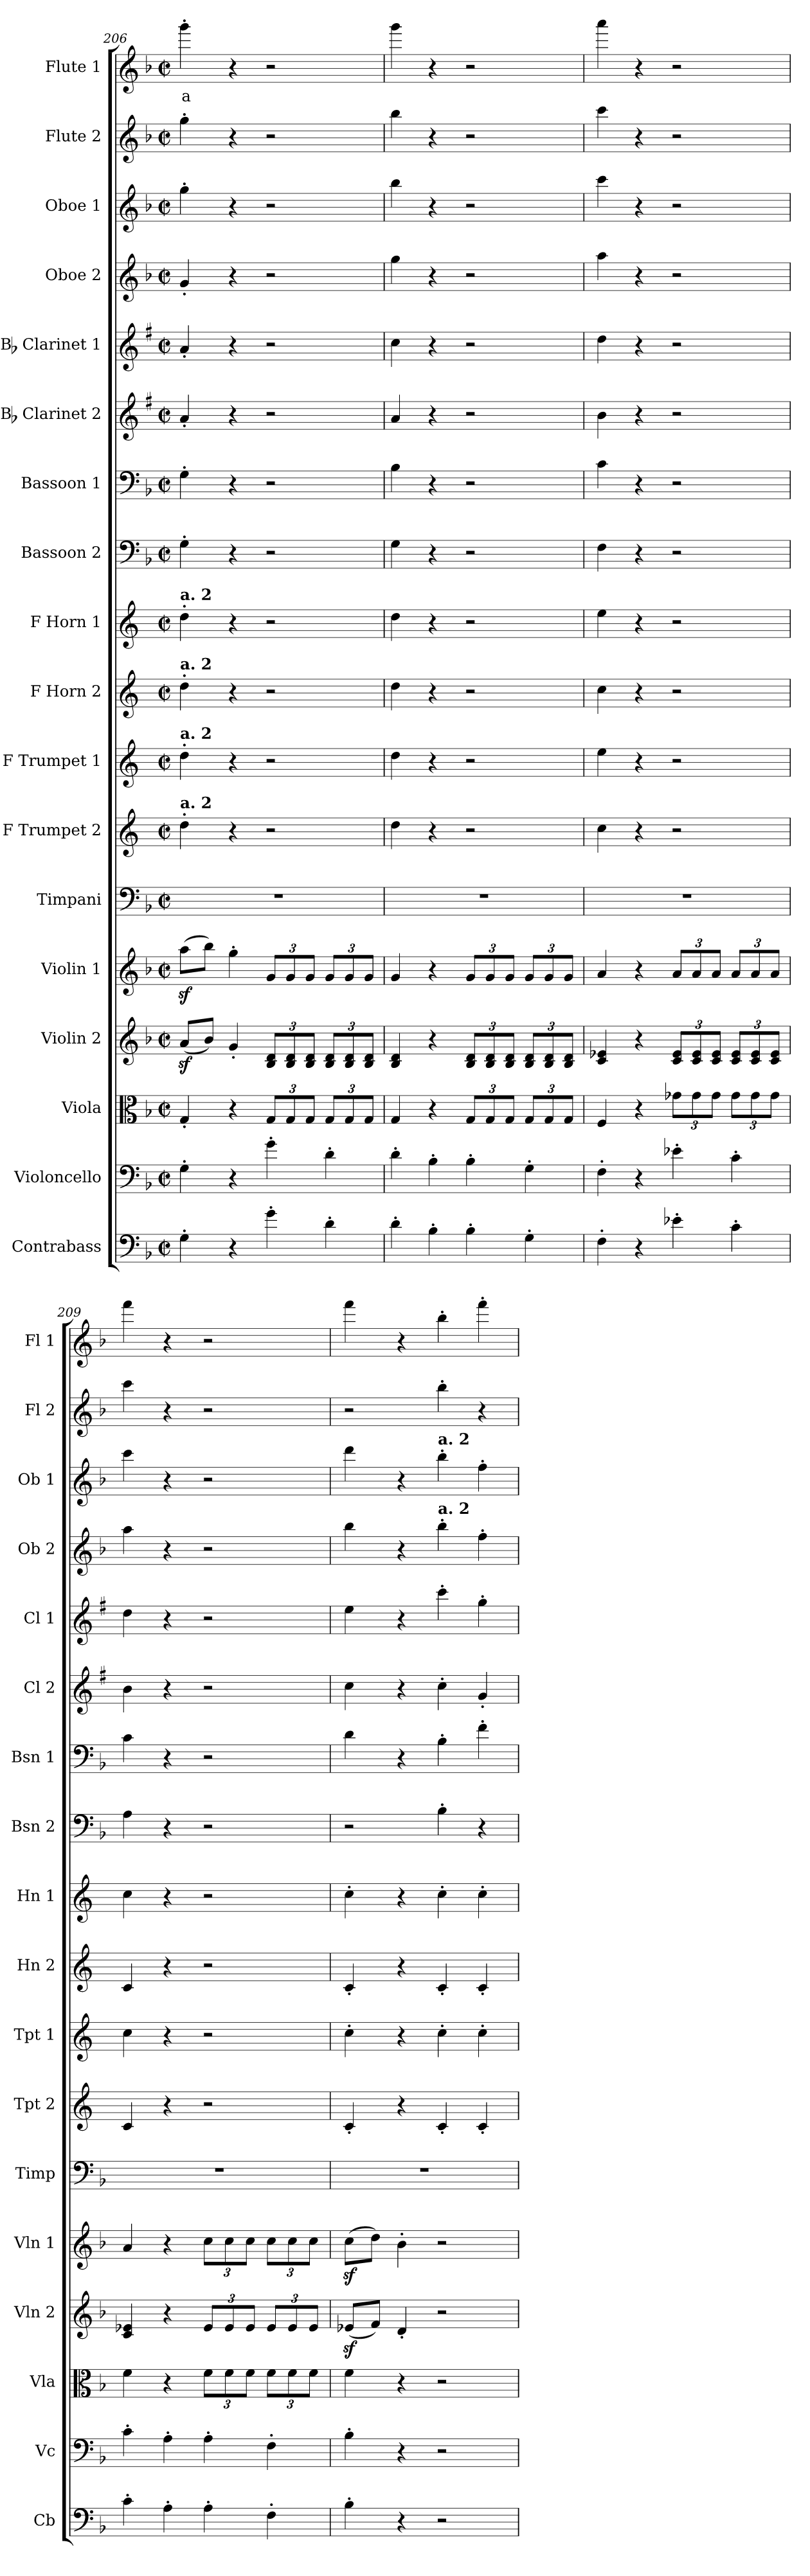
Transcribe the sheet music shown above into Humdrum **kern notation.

**kern	**kern	**kern	**kern	**kern	**kern	**kern	**kern	**kern	**kern	**kern	**kern	**kern	**kern	**kern	**kern	**kern	**kern	**text
*part18	*part17	*part16	*part15	*part14	*part13	*part12	*part11	*part10	*part9	*part8	*part7	*part6	*part5	*part4	*part3	*part2	*part1	*part1
*staff18	*staff17	*staff16	*staff15	*staff14	*staff13	*staff12	*staff11	*staff10	*staff9	*staff8	*staff7	*staff6	*staff5	*staff4	*staff3	*staff2	*staff1	*staff1
*I"Contrabass	*I"Violoncello	*I"Viola	*I"Violin 2	*I"Violin 1	*I"Timpani	*I"F Trumpet 2	*I"F Trumpet 1	*I"F Horn 2	*I"F Horn 1	*I"Bassoon 2	*I"Bassoon 1	*I"Bb Clarinet 2	*I"Bb Clarinet 1	*I"Oboe 2	*I"Oboe 1	*I"Flute 2	*I"Flute 1	*
*I'Cb	*I'Vc	*I'Vla	*I'Vln 2	*I'Vln 1	*I'Timp	*I'Tpt 2	*I'Tpt 1	*I'Hn 2	*I'Hn 1	*I'Bsn 2	*I'Bsn 1	*I'Cl 2	*I'Cl 1	*I'Ob 2	*I'Ob 1	*I'Fl 2	*I'Fl 1	*
*clefF4	*clefF4	*clefC3	*clefG2	*clefG2	*clefF4	*clefG2	*clefG2	*clefG2	*clefG2	*clefF4	*clefF4	*clefG2	*clefG2	*clefG2	*clefG2	*clefG2	*clefG2	*
*ITrd7c12	*	*	*	*	*	*ITrd-3c-5	*ITrd-3c-5	*ITrd4c7	*ITrd4c7	*	*	*ITrd1c2	*ITrd1c2	*	*	*	*	*
*k[b-]	*k[b-]	*k[b-]	*k[b-]	*k[b-]	*k[b-]	*k[b-]	*k[b-]	*k[b-]	*k[b-]	*k[b-]	*k[b-]	*k[b-]	*k[b-]	*k[b-]	*k[b-]	*k[b-]	*k[b-]	*
*M2/2	*M2/2	*M2/2	*M2/2	*M2/2	*M2/2	*M2/2	*M2/2	*M2/2	*M2/2	*M2/2	*M2/2	*M2/2	*M2/2	*M2/2	*M2/2	*M2/2	*M2/2	*
*met(c|)	*met(c|)	*met(c|)	*met(c|)	*met(c|)	*met(c|)	*met(c|)	*met(c|)	*met(c|)	*met(c|)	*met(c|)	*met(c|)	*met(c|)	*met(c|)	*met(c|)	*met(c|)	*met(c|)	*met(c|)	*
=206	=206	=206	=206	=206	=206	=206	=206	=206	=206	=206	=206	=206	=206	=206	=206	=206	=206	=206
!	!	!	!	!	!	!	!	!	!LO:TX:a:B:t=a. 2	!	!	!	!	!	!	!	!	!
!	!	!	!	!	!	!	!	!LO:TX:a:B:t=a. 2	!	!	!	!	!	!	!	!	!	!
!	!	!	!	!	!	!	!LO:TX:a:B:t=a. 2	!	!	!	!	!	!	!	!	!	!	!
!	!	!	!	!	!	!LO:TX:a:B:t=a. 2	!	!	!	!	!	!	!	!	!	!	!	!
!	!	!	!	!	!	!	!	!	!	!	!	!	!	!	!	!	!	!LO:LY:b:color=#FF0000
4GG'\	4G'\	4G'/	(8az</L	(8aaz<\L	1r	4gg'\	4gg'\	4g'\	4g'\	4G'\	4G'\	4g'/	4g'/	4g'/	4gg'\	4gg'\	4ggg'\	a
.	.	.	8b-/J)	8bb-\J)	.	.	.	.	.	.	.	.	.	.	.	.	.	.
4r	4r	4r	4g'/	4gg'\	.	4r	4r	4r	4r	4r	4r	4r	4r	4r	4r	4r	4r	.
*	*	*Xbrackettup	*Xbrackettup	*Xbrackettup	*	*	*	*	*	*	*	*	*	*	*	*	*	*
4G'\	4g'\	12G/L	12B-/ 12d/L	12g/L	.	2r	2r	2r	2r	2r	2r	2r	2r	2r	2r	2r	2r	.
.	.	12G/	12B-/ 12d/	12g/	.	.	.	.	.	.	.	.	.	.	.	.	.	.
.	.	12G/J	12B-/ 12d/J	12g/J	.	.	.	.	.	.	.	.	.	.	.	.	.	.
4D'\	4d'\	12G/L	12B-/ 12d/L	12g/L	.	.	.	.	.	.	.	.	.	.	.	.	.	.
.	.	12G/	12B-/ 12d/	12g/	.	.	.	.	.	.	.	.	.	.	.	.	.	.
.	.	12G/J	12B-/ 12d/J	12g/J	.	.	.	.	.	.	.	.	.	.	.	.	.	.
=207	=207	=207	=207	=207	=207	=207	=207	=207	=207	=207	=207	=207	=207	=207	=207	=207	=207	=207
4D'\	4d'\	4G/	4B-/ 4d/	4g/	1r	4gg\	4gg\	4g\	4g\	4G\	4B-\	4g/	4b-\	4gg\	4bb-\	4bb-\	4ggg\	.
4BB-'\	4B-'\	4r	4r	4r	.	4r	4r	4r	4r	4r	4r	4r	4r	4r	4r	4r	4r	.
4BB-'\	4B-'\	12G/L	12B-/ 12d/L	12g/L	.	2r	2r	2r	2r	2r	2r	2r	2r	2r	2r	2r	2r	.
.	.	12G/	12B-/ 12d/	12g/	.	.	.	.	.	.	.	.	.	.	.	.	.	.
.	.	12G/J	12B-/ 12d/J	12g/J	.	.	.	.	.	.	.	.	.	.	.	.	.	.
4GG'\	4G'\	12G/L	12B-/ 12d/L	12g/L	.	.	.	.	.	.	.	.	.	.	.	.	.	.
.	.	12G/	12B-/ 12d/	12g/	.	.	.	.	.	.	.	.	.	.	.	.	.	.
.	.	12G/J	12B-/ 12d/J	12g/J	.	.	.	.	.	.	.	.	.	.	.	.	.	.
=208	=208	=208	=208	=208	=208	=208	=208	=208	=208	=208	=208	=208	=208	=208	=208	=208	=208	=208
4FF'\	4F'\	4F/	4c/ 4e-X/	4a/	1r	4ff\	4aa\	4f\	4a\	4F\	4c\	4a\	4cc\	4aa\	4ccc\	4ccc\	4aaa\	.
4r	4r	4r	4r	4r	.	4r	4r	4r	4r	4r	4r	4r	4r	4r	4r	4r	4r	.
4E-X'\	4e-X'\	12g-X\L	12c/ 12e-/L	12a/L	.	2r	2r	2r	2r	2r	2r	2r	2r	2r	2r	2r	2r	.
.	.	12g-\	12c/ 12e-/	12a/	.	.	.	.	.	.	.	.	.	.	.	.	.	.
.	.	12g-\J	12c/ 12e-/J	12a/J	.	.	.	.	.	.	.	.	.	.	.	.	.	.
4C'\	4c'\	12g-\L	12c/ 12e-/L	12a/L	.	.	.	.	.	.	.	.	.	.	.	.	.	.
.	.	12g-\	12c/ 12e-/	12a/	.	.	.	.	.	.	.	.	.	.	.	.	.	.
.	.	12g-\J	12c/ 12e-/J	12a/J	.	.	.	.	.	.	.	.	.	.	.	.	.	.
!!LO:PB:g=z
=209	=209	=209	=209	=209	=209	=209	=209	=209	=209	=209	=209	=209	=209	=209	=209	=209	=209	=209
4C'\	4c'\	4f\	4c/ 4e-X/	4a/	1r	4f/	4ff\	4F/	4f\	4A\	4c\	4a\	4cc\	4aa\	4ccc\	4ccc\	4fff\	.
4AA'\	4A'\	4r	4r	4r	.	4r	4r	4r	4r	4r	4r	4r	4r	4r	4r	4r	4r	.
4AA'\	4A'\	12f\L	12e-/L	12cc\L	.	2r	2r	2r	2r	2r	2r	2r	2r	2r	2r	2r	2r	.
.	.	12f\	12e-/	12cc\	.	.	.	.	.	.	.	.	.	.	.	.	.	.
.	.	12f\J	12e-/J	12cc\J	.	.	.	.	.	.	.	.	.	.	.	.	.	.
4FF'\	4F'\	12f\L	12e-/L	12cc\L	.	.	.	.	.	.	.	.	.	.	.	.	.	.
.	.	12f\	12e-/	12cc\	.	.	.	.	.	.	.	.	.	.	.	.	.	.
.	.	12f\J	12e-/J	12cc\J	.	.	.	.	.	.	.	.	.	.	.	.	.	.
=210	=210	=210	=210	=210	=210	=210	=210	=210	=210	=210	=210	=210	=210	=210	=210	=210	=210	=210
4BB-'\	4B-'\	4f\	(8e-Xz</L	(8ccz<\L	1r	4f'/	4ff'\	4F'/	4f'\	2r	4d\	4b-\	4dd\	4bb-\	4ddd\	2r	4fff\	.
.	.	.	8f/J)	8dd\J)	.	.	.	.	.	.	.	.	.	.	.	.	.	.
4r	4r	4r	4d'/	4b-'\	.	4r	4r	4r	4r	.	4r	4r	4r	4r	4r	.	4r	.
!	!	!	!	!	!	!	!	!	!	!	!	!	!	!	!LO:TX:a:B:t=a. 2	!	!	!
!	!	!	!	!	!	!	!	!	!	!	!	!	!	!LO:TX:a:B:t=a. 2	!	!	!	!
2r	2r	2r	2r	2r	.	4f'/	4ff'\	4F'/	4f'\	4B-'\	4B-'\	4b-'\	4bb-'\	4bb-'\	4bb-'\	4bb-'\	4bb-'\	.
.	.	.	.	.	.	4f'/	4ff'\	4F'/	4f'\	4r	4f'\	4f'/	4ff'\	4ff'\	4ff'\	4r	4fff'\	.
=	=	=	=	=	=	=	=	=	=	=	=	=	=	=	=	=	=	=
*-	*-	*-	*-	*-	*-	*-	*-	*-	*-	*-	*-	*-	*-	*-	*-	*-	*-	*-
